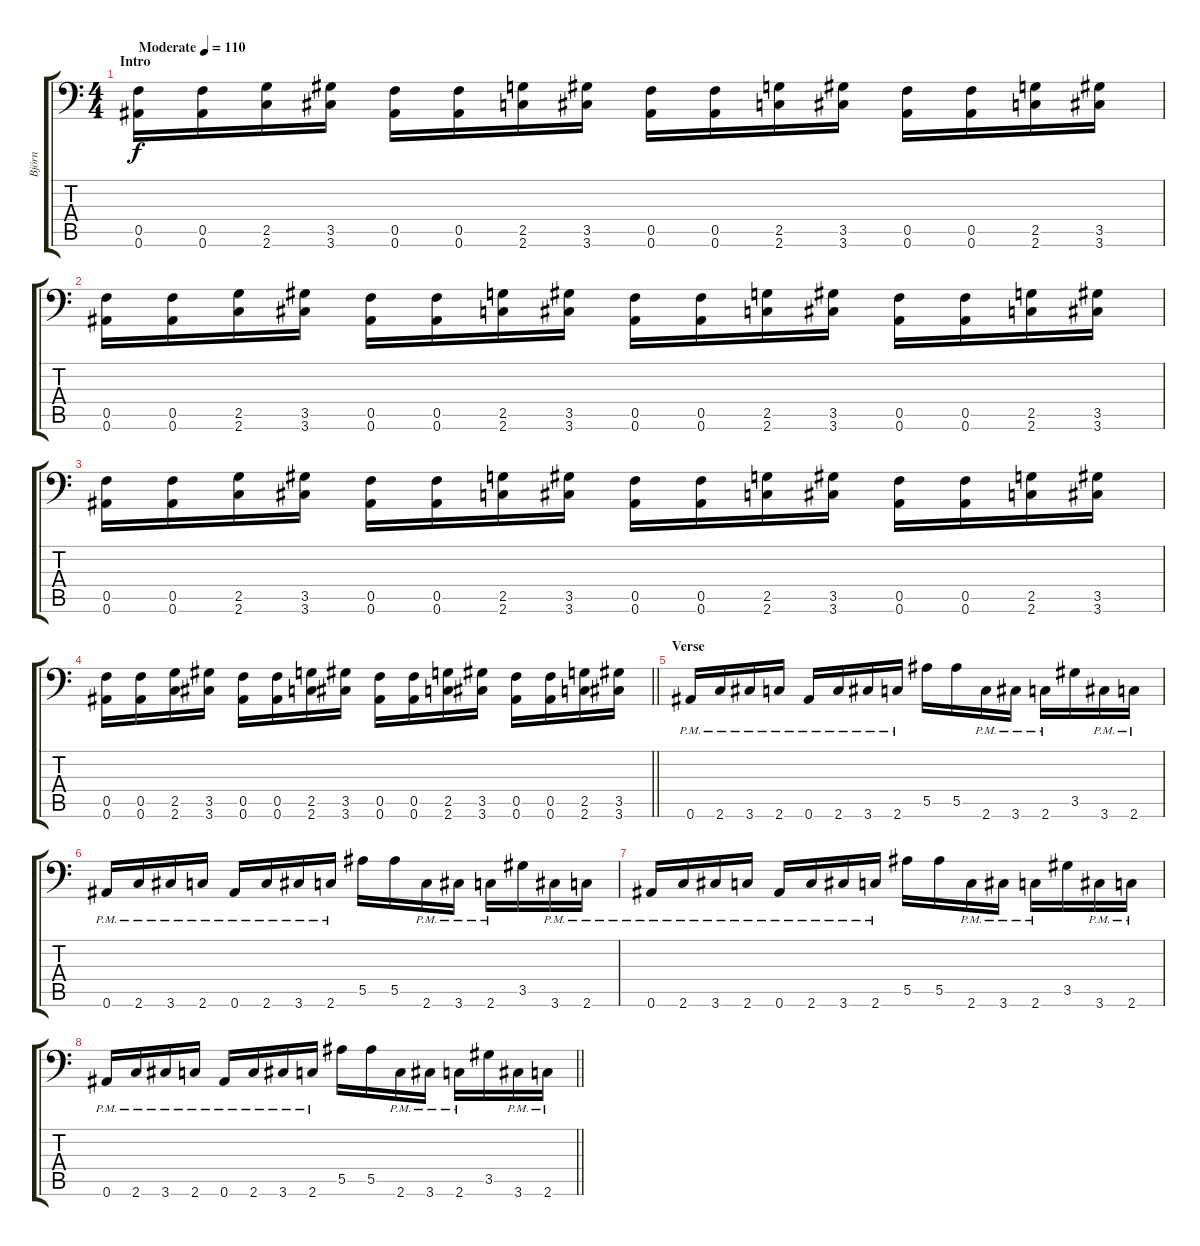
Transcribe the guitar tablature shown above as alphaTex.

\track ("Björn" "Björn") {instrument distortionguitar}
\staff {score tabs}
\tuning (C4 G3 Eb3 Bb2 F2 Bb1) {hide}
\ts (4 4)
\section ("" "Intro")
\tempo (110 "Moderate")
\clef f4
\ks c
(0.5 0.6).16{dy f instrument distortionguitar} (0.5 0.6).16 (2.5 2.6).16 (3.5 3.6).16 (0.5 0.6).16 (0.5 0.6).16 (2.5 2.6).16 (3.5 3.6).16 (0.5 0.6).16 (0.5 0.6).16 (2.5 2.6).16 (3.5 3.6).16 (0.5 0.6).16 (0.5 0.6).16 (2.5 2.6).16 (3.5 3.6).16 |
(0.5 0.6).16 (0.5 0.6).16 (2.5 2.6).16 (3.5 3.6).16 (0.5 0.6).16 (0.5 0.6).16 (2.5 2.6).16 (3.5 3.6).16 (0.5 0.6).16 (0.5 0.6).16 (2.5 2.6).16 (3.5 3.6).16 (0.5 0.6).16 (0.5 0.6).16 (2.5 2.6).16 (3.5 3.6).16 |
(0.5 0.6).16 (0.5 0.6).16 (2.5 2.6).16 (3.5 3.6).16 (0.5 0.6).16 (0.5 0.6).16 (2.5 2.6).16 (3.5 3.6).16 (0.5 0.6).16 (0.5 0.6).16 (2.5 2.6).16 (3.5 3.6).16 (0.5 0.6).16 (0.5 0.6).16 (2.5 2.6).16 (3.5 3.6).16 |
\barLineRight lightlight
(0.5 0.6).16 (0.5 0.6).16 (2.5 2.6).16 (3.5 3.6).16 (0.5 0.6).16 (0.5 0.6).16 (2.5 2.6).16 (3.5 3.6).16 (0.5 0.6).16 (0.5 0.6).16 (2.5 2.6).16 (3.5 3.6).16 (0.5 0.6).16 (0.5 0.6).16 (2.5 2.6).16 (3.5 3.6).16 |
\section ("" "Verse")
0.6{pm}.16 2.6{pm}.16 3.6{pm}.16 2.6{pm}.16 0.6{pm}.16 2.6{pm}.16 3.6{pm}.16 2.6{pm}.16 5.5.16 5.5.16 2.6{pm}.16 3.6{pm}.16 2.6{pm}.16 3.5.16 3.6{pm}.16 2.6{pm}.16 |
0.6{pm}.16 2.6{pm}.16 3.6{pm}.16 2.6{pm}.16 0.6{pm}.16 2.6{pm}.16 3.6{pm}.16 2.6{pm}.16 5.5.16 5.5.16 2.6{pm}.16 3.6{pm}.16 2.6{pm}.16 3.5.16 3.6{pm}.16 2.6{pm}.16 |
0.6{pm}.16 2.6{pm}.16 3.6{pm}.16 2.6{pm}.16 0.6{pm}.16 2.6{pm}.16 3.6{pm}.16 2.6{pm}.16 5.5.16 5.5.16 2.6{pm}.16 3.6{pm}.16 2.6{pm}.16 3.5.16 3.6{pm}.16 2.6{pm}.16 |
\barLineRight lightlight
0.6{pm}.16 2.6{pm}.16 3.6{pm}.16 2.6{pm}.16 0.6{pm}.16 2.6{pm}.16 3.6{pm}.16 2.6{pm}.16 5.5.16 5.5.16 2.6{pm}.16 3.6{pm}.16 2.6{pm}.16 3.5.16 3.6{pm}.16 2.6{pm}.16
